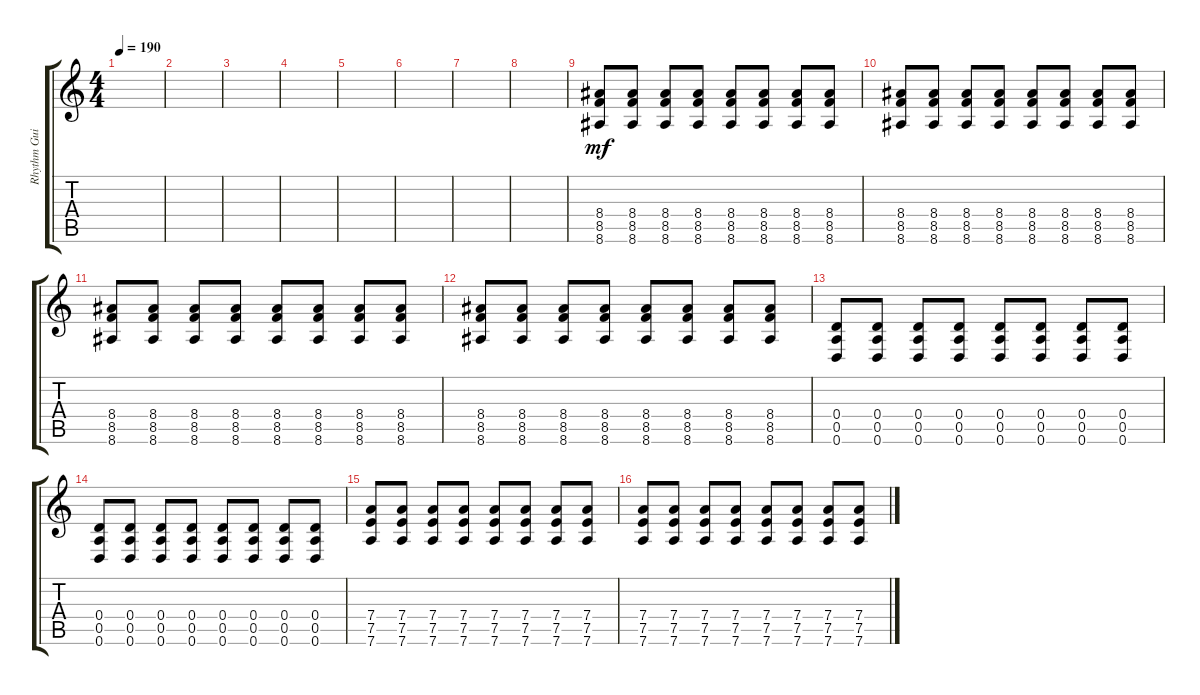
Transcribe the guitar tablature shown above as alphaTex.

\track ("Rhythm Guitar" "Rhythm Gui") {instrument distortionguitar}
\staff {score tabs}
\tuning (E4 B3 G3 D3 A2 D2) {hide}
\ts (4 4)
\tempo 190
\clef g2
\ks c
|
|
|
|
|
|
|
|
(8.4 8.5 8.6).8{dy mf} (8.4 8.5 8.6).8 (8.4 8.5 8.6).8 (8.4 8.5 8.6).8 (8.4 8.5 8.6).8 (8.4 8.5 8.6).8 (8.4 8.5 8.6).8 (8.4 8.5 8.6).8 |
(8.4 8.5 8.6).8 (8.4 8.5 8.6).8 (8.4 8.5 8.6).8 (8.4 8.5 8.6).8 (8.4 8.5 8.6).8 (8.4 8.5 8.6).8 (8.4 8.5 8.6).8 (8.4 8.5 8.6).8 |
(8.4 8.5 8.6).8 (8.4 8.5 8.6).8 (8.4 8.5 8.6).8 (8.4 8.5 8.6).8 (8.4 8.5 8.6).8 (8.4 8.5 8.6).8 (8.4 8.5 8.6).8 (8.4 8.5 8.6).8 |
(8.4 8.5 8.6).8 (8.4 8.5 8.6).8 (8.4 8.5 8.6).8 (8.4 8.5 8.6).8 (8.4 8.5 8.6).8 (8.4 8.5 8.6).8 (8.4 8.5 8.6).8 (8.4 8.5 8.6).8 |
(0.4 0.5 0.6).8 (0.4 0.5 0.6).8 (0.4 0.5 0.6).8 (0.4 0.5 0.6).8 (0.4 0.5 0.6).8 (0.4 0.5 0.6).8 (0.4 0.5 0.6).8 (0.4 0.5 0.6).8 |
(0.4 0.5 0.6).8 (0.4 0.5 0.6).8 (0.4 0.5 0.6).8 (0.4 0.5 0.6).8 (0.4 0.5 0.6).8 (0.4 0.5 0.6).8 (0.4 0.5 0.6).8 (0.4 0.5 0.6).8 |
(7.4 7.5 7.6).8 (7.4 7.5 7.6).8 (7.4 7.5 7.6).8 (7.4 7.5 7.6).8 (7.4 7.5 7.6).8 (7.4 7.5 7.6).8 (7.4 7.5 7.6).8 (7.4 7.5 7.6).8 |
(7.4 7.5 7.6).8 (7.4 7.5 7.6).8 (7.4 7.5 7.6).8 (7.4 7.5 7.6).8 (7.4 7.5 7.6).8 (7.4 7.5 7.6).8 (7.4 7.5 7.6).8 (7.4 7.5 7.6).8
